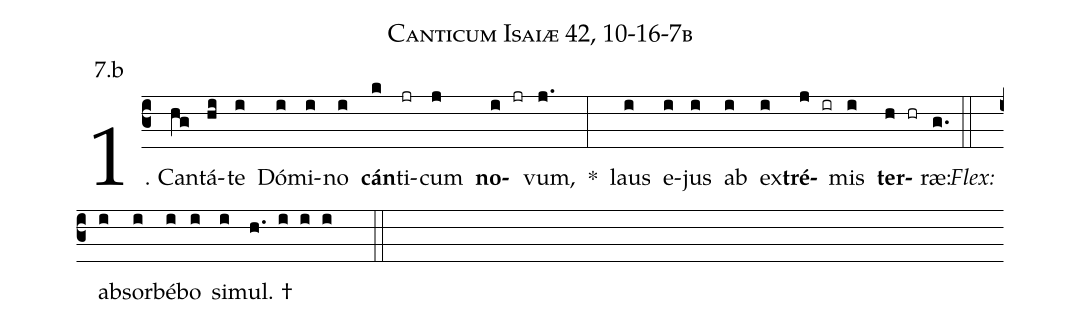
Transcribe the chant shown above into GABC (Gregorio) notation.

name: Canticum Isaiæ 42, 10-16-7b;
annotation: 7.b;
%%
(c3)1. Can(hg)tá(hi)te(i) Dó(i)mi(i)no(i) <b>cán</b>(k)ti(jr)cum(j) <b>no</b>(i jr)vum,(j.) *(:) laus(i) e(i)jus(i) ab(i) ex(i)<b>tré</b>(j ir)mis(i) <b>ter</b>(h hr)ræ:(g.) (::)
<i>Flex:</i>()  ab(i)sor(i)bé(i)bo(i) si(i)mul. †(h. i i i  ::)
